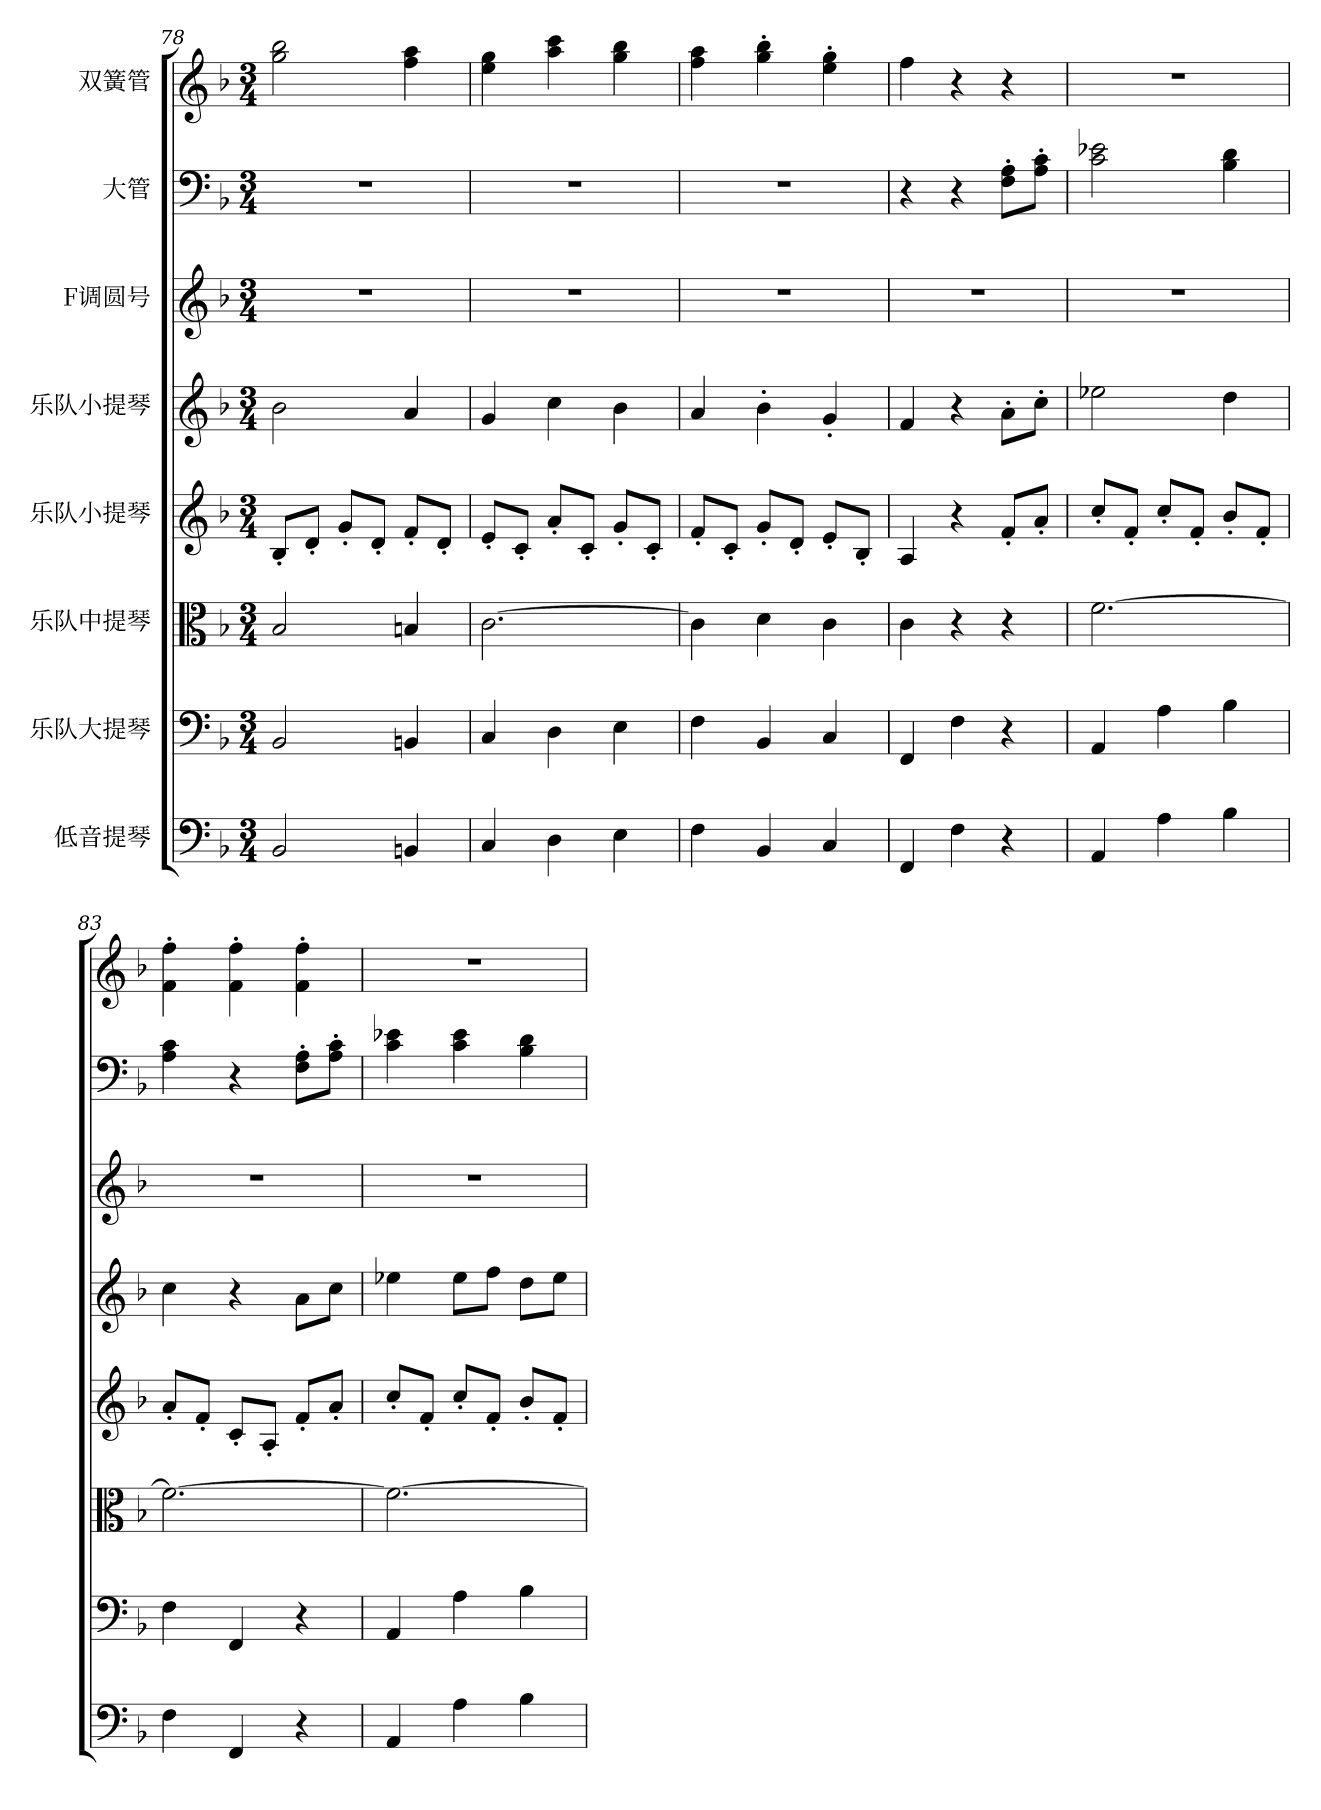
**kern	**kern	**kern	**kern	**kern	**kern	**kern	**kern
*part8	*part7	*part6	*part5	*part4	*part3	*part2	*part1
*staff8	*staff7	*staff6	*staff5	*staff4	*staff3	*staff2	*staff1
*I"低音提琴	*I"乐队大提琴	*I"乐队中提琴	*I"乐队小提琴	*I"乐队小提琴	*I"F调圆号	*I"大管	*I"双簧管
*clefF4	*clefF4	*clefC3	*clefG2	*clefG2	*clefG2	*clefF4	*clefG2
*ITrd7c12	*	*	*	*	*ITrd4c7	*	*
*k[b-]	*k[b-]	*k[b-]	*k[b-]	*k[b-]	*k[b-e-]	*k[b-]	*k[b-]
*M3/4	*M3/4	*M3/4	*M3/4	*M3/4	*M3/4	*M3/4	*M3/4
=78	=78	=78	=78	=78	=78	=78	=78
2BBB-/	2BB-/	2B-/	8B-'/L	2b-\	2.r	2.r	2gg\ 2bb-\
.	.	.	8d'/J	.	.	.	.
.	.	.	8g'/L	.	.	.	.
.	.	.	8d'/J	.	.	.	.
4BBBn/	4BBn/	4Bn/	8f'/L	4a/	.	.	4ff\ 4aa\
.	.	.	8d'/J	.	.	.	.
=79	=79	=79	=79	=79	=79	=79	=79
4CC/	4C/	[2.c\	8e'/L	4g/	2.r	2.r	4ee\ 4gg\
.	.	.	8c'/J	.	.	.	.
4DD\	4D\	.	8a'/L	4cc\	.	.	4aa\ 4ccc\
.	.	.	8c'/J	.	.	.	.
4EE\	4E\	.	8g'/L	4b-\	.	.	4gg\ 4bb-\
.	.	.	8c'/J	.	.	.	.
=80	=80	=80	=80	=80	=80	=80	=80
4FF\	4F\	4c\]	8f'/L	4a/	2.r	2.r	4ff\ 4aa\
.	.	.	8c'/J	.	.	.	.
4BBB-/	4BB-/	4d\	8g'/L	4b-'\	.	.	4gg\' 4bb-\'
.	.	.	8d'/J	.	.	.	.
4CC/	4C/	4c\	8e'/L	4g'/	.	.	4ee\' 4gg\'
.	.	.	8B-'/J	.	.	.	.
=81	=81	=81	=81	=81	=81	=81	=81
4FFF/	4FF/	4c\	4A/	4f/	2.r	4r	4ff\
4FF\	4F\	4r	4r	4r	.	4r	4r
4r	4r	4r	8f'/L	8a'\L	.	8F\' 8A\'L	4r
.	.	.	8a'/J	8cc'\J	.	8A\' 8c\'J	.
!!LO:PB:g=z
=82	=82	=82	=82	=82	=82	=82	=82
4AAA/	4AA/	[2.f\	8cc'/L	2ee-X\	2.r	2c\ 2e-X\	2.r
.	.	.	8f'/J	.	.	.	.
4AA\	4A\	.	8cc'/L	.	.	.	.
.	.	.	8f'/J	.	.	.	.
4BB-\	4B-\	.	8b-'/L	4dd\	.	4B-\ 4d\	.
.	.	.	8f'/J	.	.	.	.
=83	=83	=83	=83	=83	=83	=83	=83
4FF\	4F\	2.f\_	8a'/L	4cc\	2.r	4A\ 4c\	4f\' 4ff\'
.	.	.	8f'/J	.	.	.	.
4FFF/	4FF/	.	8c'/L	4r	.	4r	4f\' 4ff\'
.	.	.	8A'/J	.	.	.	.
4r	4r	.	8f'/L	8a\L	.	8F\' 8A\'L	4f\' 4ff\'
.	.	.	8a'/J	8cc\J	.	8A\' 8c\'J	.
=84	=84	=84	=84	=84	=84	=84	=84
4AAA/	4AA/	2.f\_	8cc'/L	4ee-X\	2.r	4c\ 4e-X\	2.r
.	.	.	8f'/J	.	.	.	.
4AA\	4A\	.	8cc'/L	8ee-\L	.	4c\ 4e-\	.
.	.	.	8f'/J	8ff\J	.	.	.
4BB-\	4B-\	.	8b-'/L	8dd\L	.	4B-\ 4d\	.
.	.	.	8f'/J	8ee-\J	.	.	.
=	=	=	=	=	=	=	=
*-	*-	*-	*-	*-	*-	*-	*-
